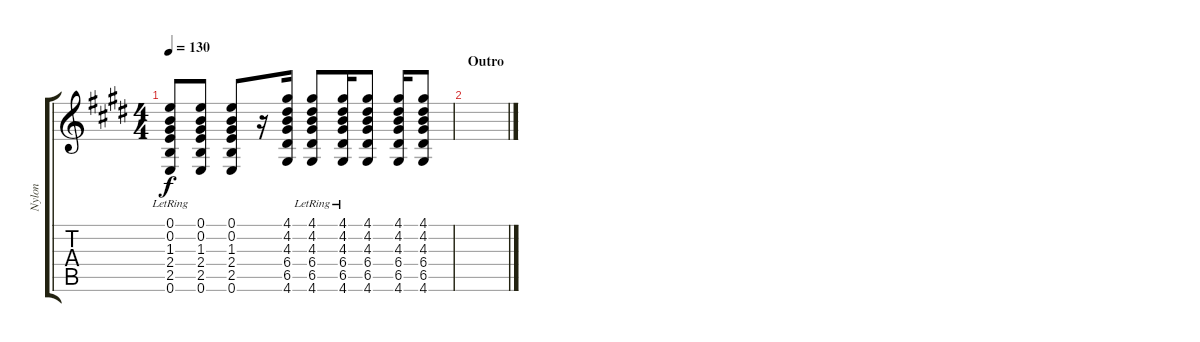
\track ("Nylon" "Nylon") {instrument acousticguitarnylon}
\staff {score tabs}
\tuning (E4 B3 G3 D3 A2 E2) {hide}
\ts (4 4)
\tempo 130
\clef g2
\ks e
(0.1 0.2 1.3{lr} 2.4 2.5 0.6).8{dy f} (0.1 0.2 1.3 2.4 2.5 0.6).8 (0.1 0.2 1.3 2.4 2.5 0.6).8 r.16 (4.1 4.2 4.3 6.4 6.5 4.6).16 (4.1 4.2 4.3{lr} 6.4 6.5 4.6).8 (4.1 4.2 4.3{lr} 6.4 6.5 4.6).16 (4.1 4.2 4.3 6.4 6.5 4.6).8 (4.1 4.2 4.3 6.4 6.5 4.6).16 (4.1 4.2 4.3 6.4 6.5 4.6).8 |
\section ("" "Outro")
